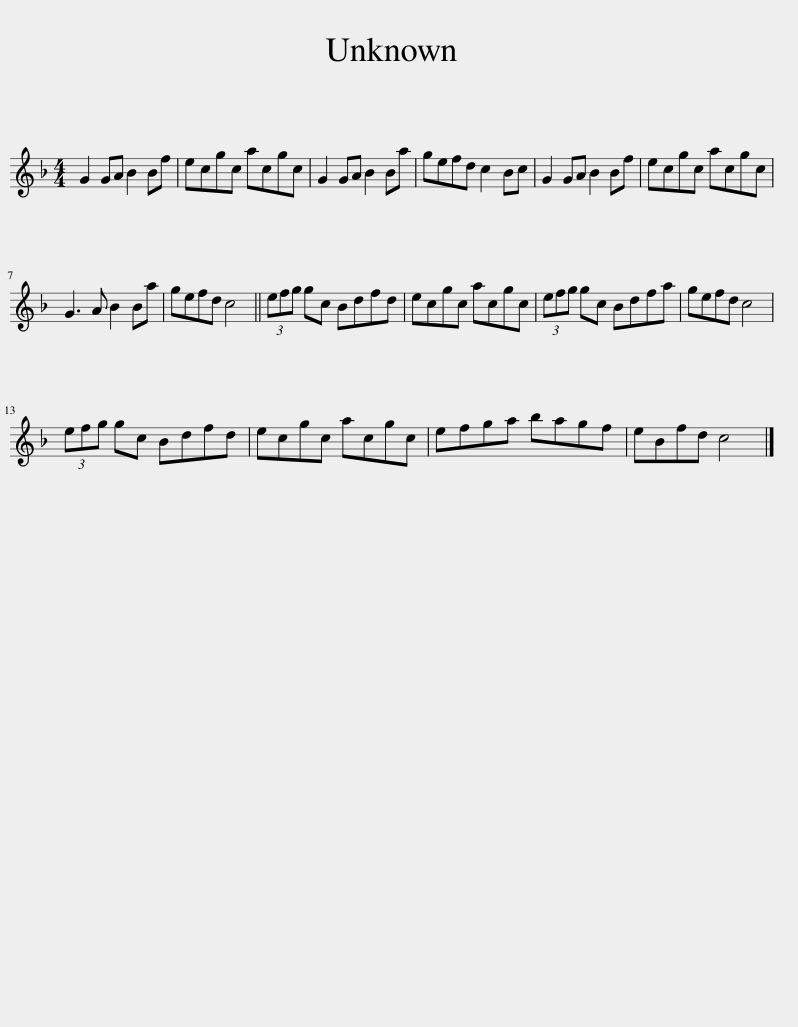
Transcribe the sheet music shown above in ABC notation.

X:1
L:1/8
M:4/4
I:linebreak $
K:F
V:1 treble
V:1
 G2 GA B2 Bf | ecgc acgc | G2 GA B2 Ba | gefd c2 Bc | G2 GA B2 Bf | %5
 ecgc acgc |$ G3 A B2 Ba | gefd c4 || (3efg gc Bdfd | ecgc acgc | %10
 (3efg gc Bdfa | gefd c4 |$ (3efg gc Bdfd | ecgc acgc | efga bagf | %15
 eBfd c4 |] %16
